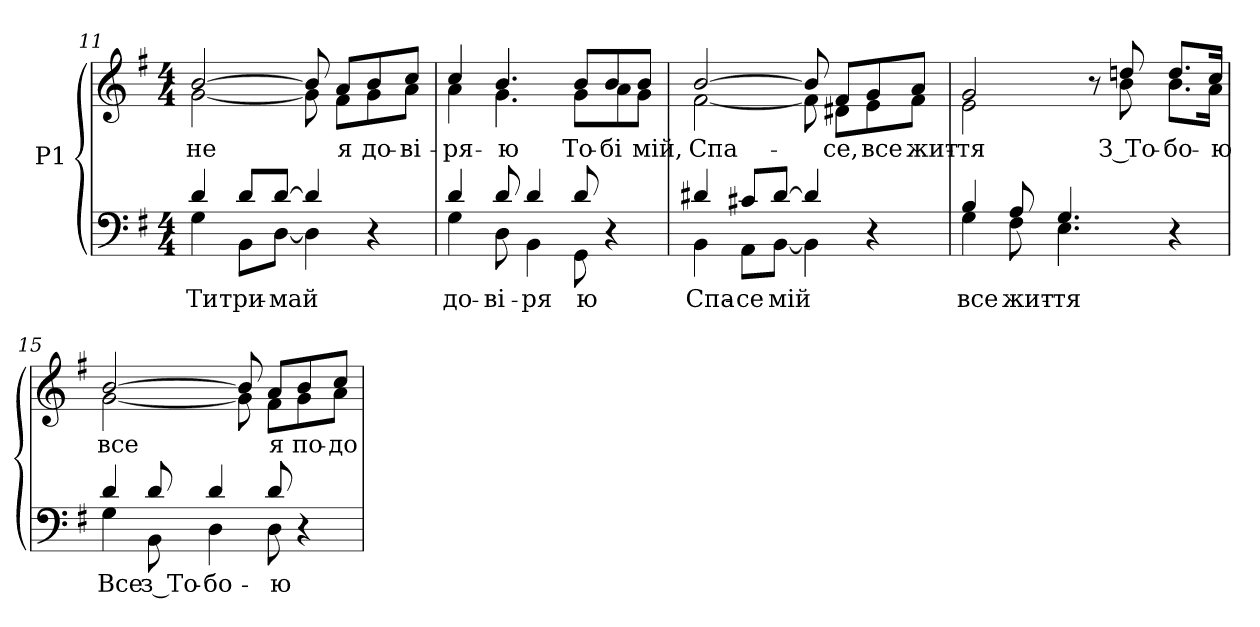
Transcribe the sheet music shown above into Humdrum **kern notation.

**kern	**text	**kern	**text
*part1	*part1	*part1	*part1
*staff2	*staff2	*staff1	*staff1
*I"P1	*	*	*
*clefF4	*	*clefG2	*
*k[f#]	*	*k[f#]	*
*e:	*	*e:	*
*M4/4	*	*M4/4	*
=11	=11	=11	=11
!	!LO:LY:a:color=#000000	!	!
*^	*	*	*
!	!	!	!	!LO:LY:b:color=#000000
*	*	*	*^	*
4di/	4Gi\	Ти	[>2bi/	[<2gi\	-не
!	!	!LO:LY:a:color=#000000	!	!	!
8di/L	8BBi\L	три-	.	.	.
!	!	!LO:LY:a:color=#000000	!	!	!
[>8di/J	[<8Di\J	-май	.	.	.
4di/]	4Di\]	.	8bi/]	8gi\]	.
!	!	!	!	!	!LO:LY:b:color=#000000
.	.	.	8ai/L	8f#i\L	я
!	!	!	!	!	!LO:LY:b:color=#000000
4r	4ryy	.	8bi/	8gi\	до-
!	!	!	!	!	!LO:LY:b:color=#000000
.	.	.	8cci/J	8ai\J	-ві-
=12	=12	=12	=12	=12	=12
!	!	!LO:LY:a:color=#000000	!	!	!
!	!	!	!	!	!LO:LY:b:color=#000000
4di/	4Gi\	до-	4cci/	4ai\	-ря-
!	!	!LO:LY:a:color=#000000	!	!	!
!	!	!	!	!	!LO:LY:b:color=#000000
8di/	8Di\	-ві-	4.bi/	4.gi\	-ю
!	!	!LO:LY:a:color=#000000	!	!	!
4di/	4BBi\	-ря	.	.	.
!	!	!LO:LY:a:color=#000000	!	!	!
!	!	!	!	!	!LO:LY:b:color=#000000
8di/	8GGi\	ю	8bi/L	8gi\L	То-
!	!	!	!	!	!LO:LY:b:color=#000000
4r	4ryy	.	8bi/	8ai\	-бі
!	!	!	!	!	!LO:LY:b:color=#000000
.	.	.	8bi/J	8gi\J	мій,
=13	=13	=13	=13	=13	=13
!	!	!LO:LY:a:color=#000000	!	!	!
!	!	!	!	!	!LO:LY:b:color=#000000
4d#Xi/	4BBi\	Спа-	[>2bi/	[<2f#i\	Спа-
!	!	!LO:LY:a:color=#000000	!	!	!
8c#Xi/L	8AAi\L	-се	.	.	.
!	!	!LO:LY:a:color=#000000	!	!	!
[>8d#i/J	[<8BBi\J	мій	.	.	.
4d#i/]	4BBi\]	.	8bi/]	8f#i\]	.
!	!	!	!	!	!LO:LY:b:color=#000000
.	.	.	8f#i/L	8d#Xi\L	-се,
!	!	!	!	!	!LO:LY:b:color=#000000
4r	4ryy	.	8gi/	8ei\	все
!	!	!	!	!	!LO:LY:b:color=#000000
.	.	.	8ai/J	8f#i\J	жит--
!!LO:LB:g=z	!!
=14	=14	=14	=14	=14	=14
!	!	!LO:LY:a:color=#000000	!	!	!
!	!	!	!	!	!LO:LY:b:color=#000000
4Bi/	4Gi\	все	2gi/	2ei\	-тя
!	!	!LO:LY:a:color=#000000	!	!	!
8Ai/	8F#i\	жит-	.	.	.
!	!	!LO:LY:a:color=#000000	!	!	!
4.Gi/	4.Ei\	-тя	.	.	.
.	.	.	8r	8ryy	.
!	!	!	!	!	!LO:LY:b:color=#000000
.	.	.	8ddni/	8bi\	З То-
!	!	!	!	!	!LO:LY:b:color=#000000
4r	4ryy	.	8.ddi/L	8.bi\L	-бо-
!	!	!	!	!	!LO:LY:b:color=#000000
.	.	.	16cci/Jk	16ai\Jk	-ю
=15	=15	=15	=15	=15	=15
!	!	!LO:LY:a:color=#000000	!	!	!
!	!	!	!	!	!LO:LY:b:color=#000000
4di/	4Gi\	Все	[>2bi/	[<2gi\	все
!	!	!LO:LY:a:color=#000000	!	!	!
8di/	8BBi\	з То-	.	.	.
!	!	!LO:LY:a:color=#000000	!	!	!
4di/	4Di\	-бо-	.	.	.
.	.	.	8bi/]	8gi\]	.
!	!	!LO:LY:a:color=#000000	!	!	!
!	!	!	!	!	!LO:LY:b:color=#000000
8di/	8Di\	-ю	8ai/L	8f#i\L	я
!	!	!	!	!	!LO:LY:b:color=#000000
4r	4ryy	.	8bi/	8gi\	по-
!	!	!	!	!	!LO:LY:b:color=#000000
.	.	.	8cci/J	8ai\J	-до-
*v	*v	*	*	*	*
*	*	*v	*v	*
=	=	=	=
*-	*-	*-	*-
